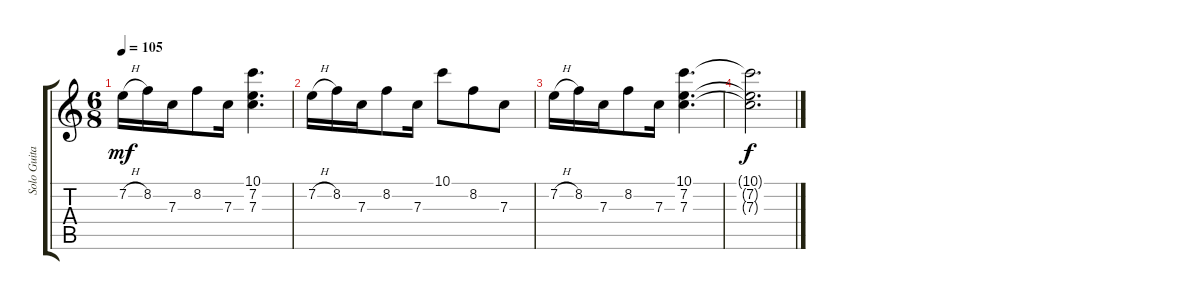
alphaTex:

\track ("Solo Guitar 1" "Solo Guita") {instrument distortionguitar}
\staff {score tabs}
\tuning (D4 A3 F3 C3 G2 D2) {hide}
\ts (6 8)
\tempo 105
\clef g2
\ks c
7.2{h}.16{dy mf} 8.2.16 7.3.16 8.2.8 7.3.16 (10.1 7.2 7.3).4{d} |
7.2{h}.16 8.2.16 7.3.16 8.2.8 7.3.16 10.1.8 8.2.8 7.3.8 |
7.2{h}.16 8.2.16 7.3.16 8.2.8 7.3.16 (10.1 7.2 7.3).4{d} |
(10.1{t} 7.2{t} 7.3{t}).2{d dy f}
